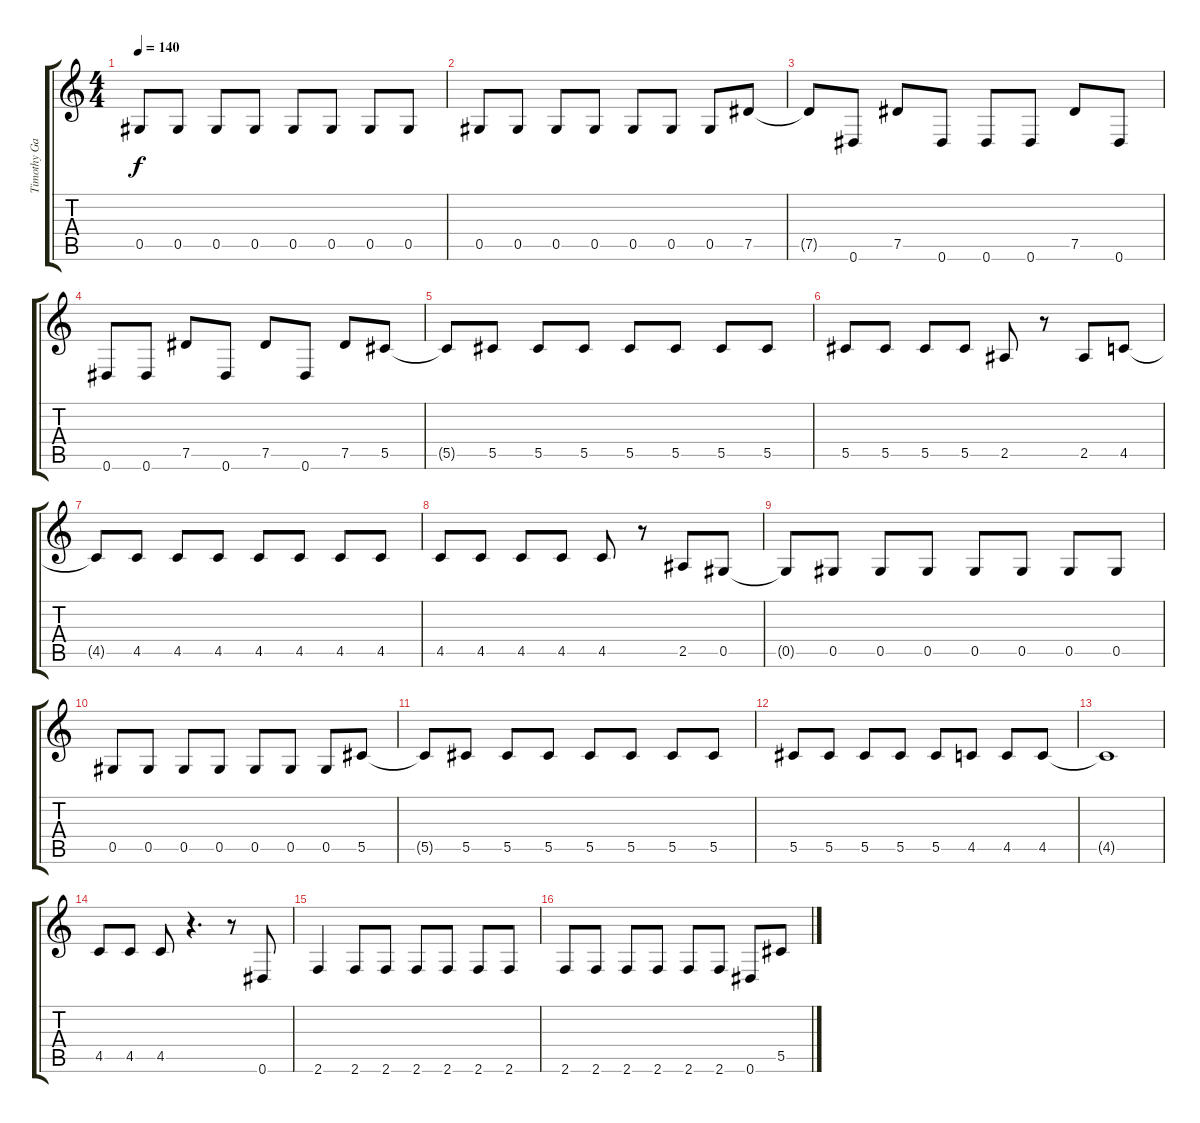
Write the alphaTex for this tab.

\track ("Timothy Gaines" "Timothy Ga") {instrument electricbassfinger}
\staff {score tabs}
\tuning (Eb4 Bb3 Gb3 Db3 Ab2 Eb2) {hide}
\ts (4 4)
\tempo 140
\clef g2
\ks c
0.5{t}.8{dy f} 0.5.8 0.5.8 0.5.8 0.5.8 0.5.8 0.5.8 0.5.8 |
0.5.8 0.5.8 0.5.8 0.5.8 0.5.8 0.5.8 0.5.8 7.5.8 |
7.5{t}.8 0.6.8 7.5.8 0.6.8 0.6.8 0.6.8 7.5.8 0.6.8 |
0.6.8 0.6.8 7.5.8 0.6.8 7.5.8 0.6.8 7.5.8 5.5.8 |
5.5{t}.8 5.5.8 5.5.8 5.5.8 5.5.8 5.5.8 5.5.8 5.5.8 |
5.5.8 5.5.8 5.5.8 5.5.8 2.5.8 r.8 2.5.8 4.5.8 |
4.5{t}.8 4.5.8 4.5.8 4.5.8 4.5.8 4.5.8 4.5.8 4.5.8 |
4.5.8 4.5.8 4.5.8 4.5.8 4.5.8 r.8 2.5.8 0.5.8 |
0.5{t}.8 0.5.8 0.5.8 0.5.8 0.5.8 0.5.8 0.5.8 0.5.8 |
0.5.8 0.5.8 0.5.8 0.5.8 0.5.8 0.5.8 0.5.8 5.5.8 |
5.5{t}.8 5.5.8 5.5.8 5.5.8 5.5.8 5.5.8 5.5.8 5.5.8 |
5.5.8 5.5.8 5.5.8 5.5.8 5.5.8 4.5.8 4.5.8 4.5.8 |
4.5{t}.1 |
4.5.8 4.5.8 4.5.8 r.4{d} r.8 0.6.8 |
2.6.4 2.6.8 2.6.8 2.6.8 2.6.8 2.6.8 2.6.8 |
2.6.8 2.6.8 2.6.8 2.6.8 2.6.8 2.6.8 0.6.8 5.5.8
